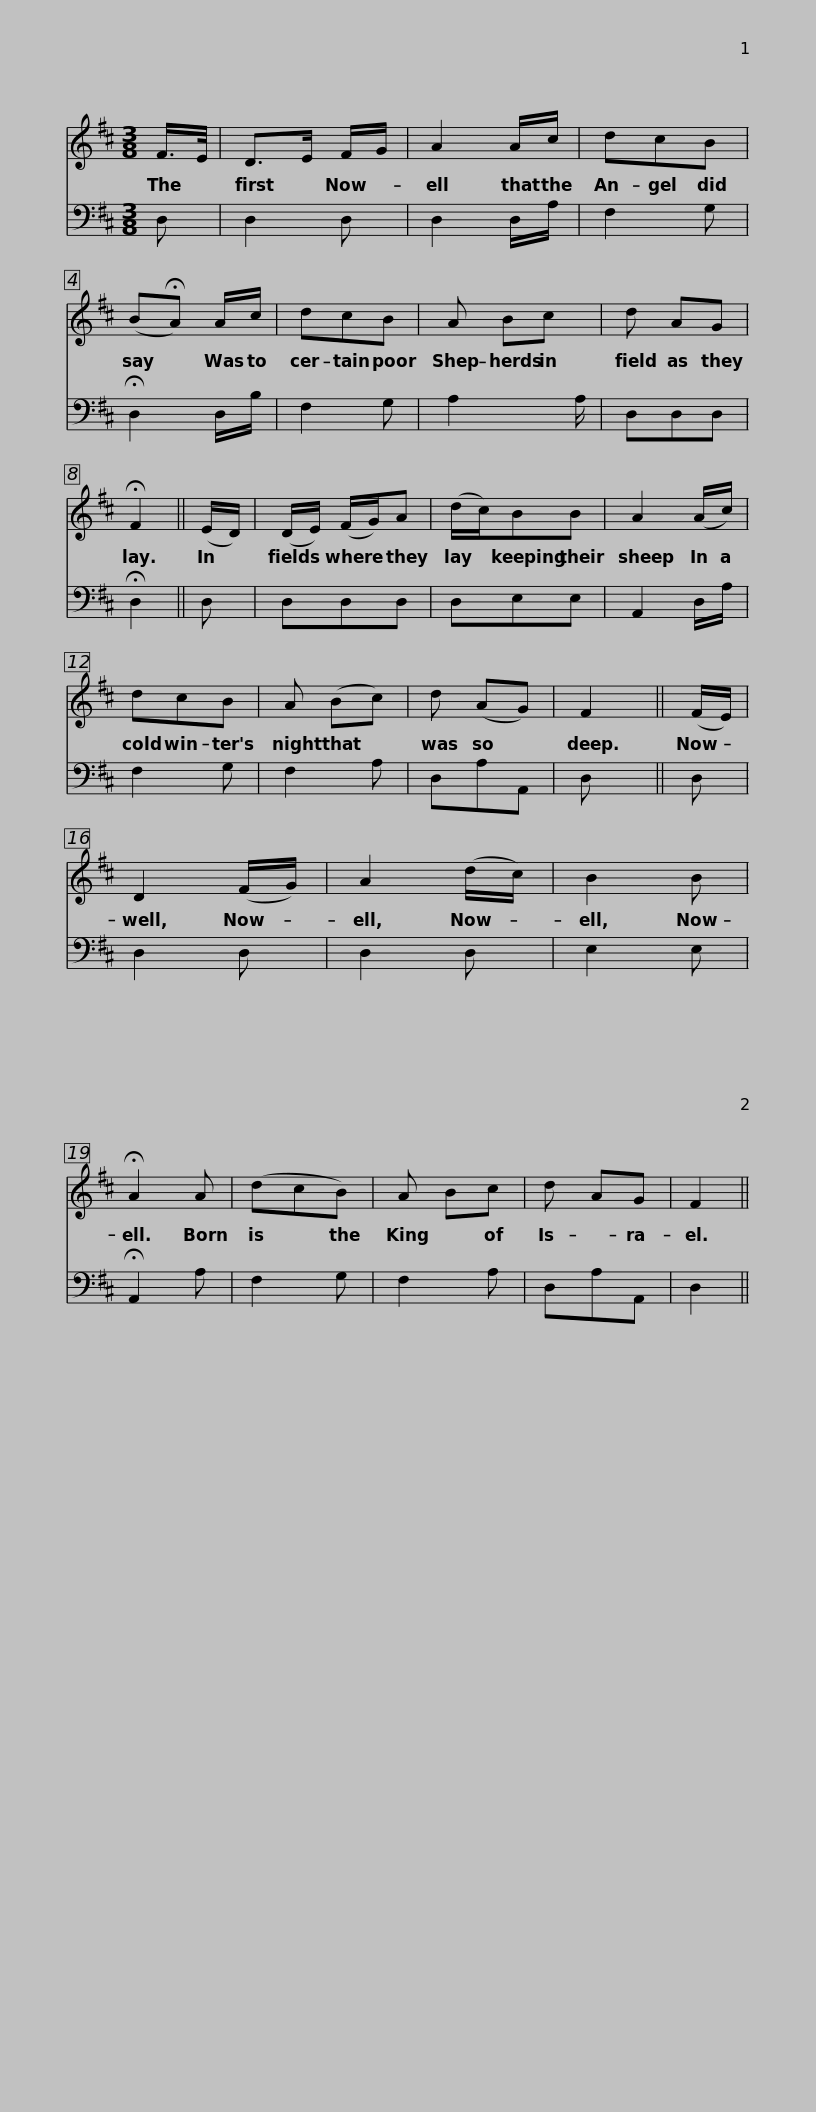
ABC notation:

X:1
%%score 1 2
L:1/8
M:3/8
I:linebreak $
K:D
V:1 treble
V:2 bass
V:1
 F/>E/ | D>E F/G/ | A2 A/c/ | dcB | (B!fermata!A) A/c/ | %5
 dcB | A Bc | d AG |$ !fermata!F2 || (E/D/) | %10
 (D/E/) (F/G/)A | (d/c/)BB | A2 (A/c/) | dcB | A (Bc) | %15
 d (AG) | F2 ||$ (F/E/) | D2 (F/G/) | A2 (d/c/) | %20
 B2 B | !fermata!A2 A | (dcB) | A Bc | d AG | %25
 F2 || %26
V:2
 D, | D,2 D, | D,2 D,/A,/ | F,2 G, | !fermata!D,2 D,/B,/ | %5
 F,2 G, | A,2 x/ A,/ | D,D,D, |$ !fermata!D,2 || D, | %10
 D,D,D, | D,E,E, | A,,2 D,/A,/ | F,2 G, | F,2 A, | %15
 D,A,A,, | D, x ||$ D, | D,2 D, | D,2 D, | %20
 E,2 E, | !fermata!A,,2 A, | F,2 G, | F,2 A, | D,A,A,, | %25
 D,2 || %26
